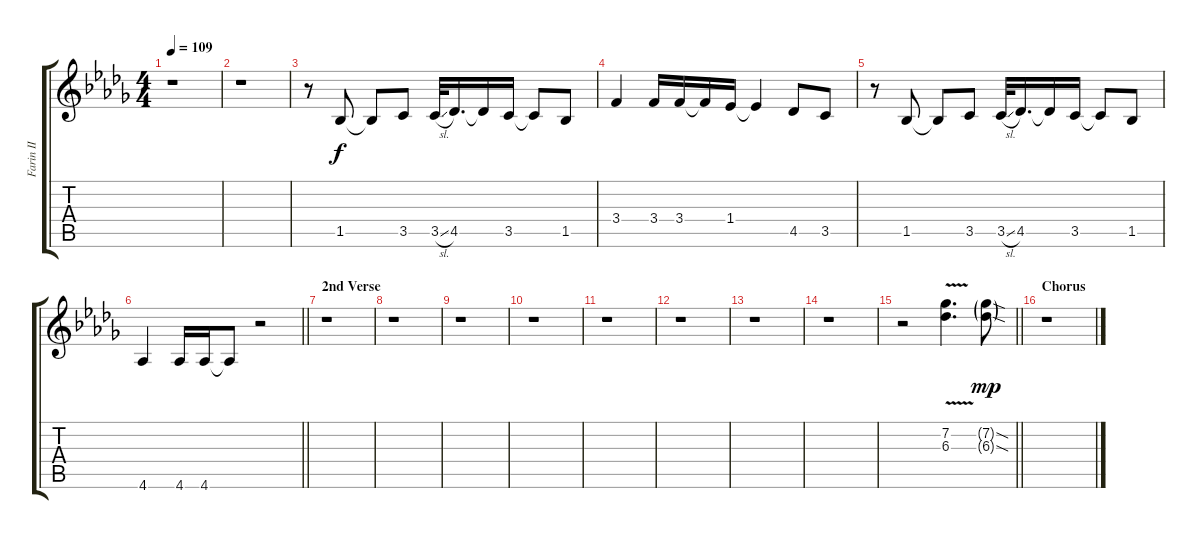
\track ("Farin II" "Farin II") {instrument distortionguitar}
\staff {score tabs}
\tuning (E4 B3 G3 D3 A2 E2) {hide}
\ts (4 4)
\tempo 109
\clef g2
\ks bbminor
r.1{dy f} |
r.1 |
r.8{volume 16} 1.5.8 1.5{t}.8 3.5.8 3.5{sl}.32 4.5.16{d} 4.5{t}.16 3.5.16 3.5{t}.8 1.5.8 |
3.4.4 3.4.16 3.4.16 3.4{t}.16 1.4.16 1.4{t}.4 4.5.8 3.5.8 |
r.8 1.5.8 1.5{t}.8 3.5.8 3.5{sl}.32 4.5.16{d} 4.5{t}.16 3.5.16 3.5{t}.8 1.5.8 |
\barLineRight lightlight
4.6.4 4.6.16 4.6.16 4.6{t}.8 r.2 |
\section ("" "2nd Verse")
r.1 |
r.1 |
r.1 |
r.1 |
r.1 |
r.1 |
r.1 |
r.1 |
\barLineRight lightlight
r.2 (7.2{v} 6.3{v}).4{d volume 9} (7.2{sod g} 6.3{sod g}).8{dy mp} |
\section ("" "Chorus")
r.1
